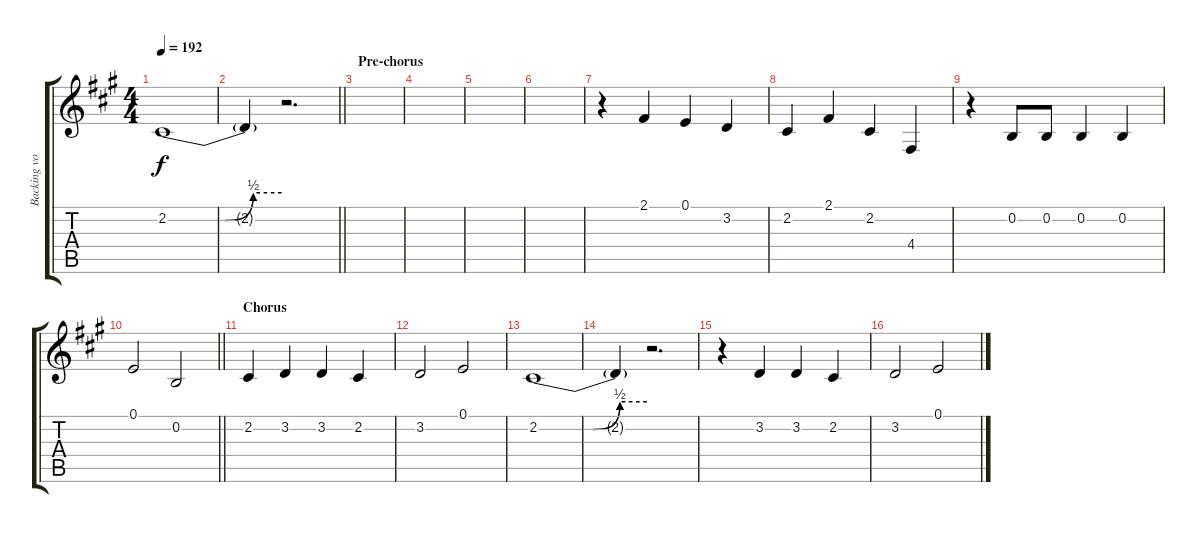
\track ("Backing vocals" "Backing vo") {instrument stringensemble1}
\staff {score tabs}
\tuning (E4 B3 G3 D3 A2 E2) {hide}
\ts (4 4)
\tempo 192
\clef g2
\ks f#minor
2.2{be (custom 0 0 30 0 45 2 60 2)}.1{dy f} |
\barLineRight lightlight
2.2{t}.4 r.2{d} |
\section ("" "Pre-chorus")
|
|
|
|
r.4 2.1.4 0.1.4 3.2.4 |
2.2.4 2.1.4 2.2.4 4.4.4 |
r.4 0.2.8 0.2.8 0.2.4 0.2.4 |
\barLineRight lightlight
0.1.2 0.2.2 |
\section ("" "Chorus")
2.2.4 3.2.4 3.2.4 2.2.4 |
3.2.2 0.1.2 |
2.2{be (custom 0 0 30 0 45 2 60 2)}.1 |
2.2{t}.4 r.2{d} |
r.4 3.2.4 3.2.4 2.2.4 |
3.2.2 0.1.2
